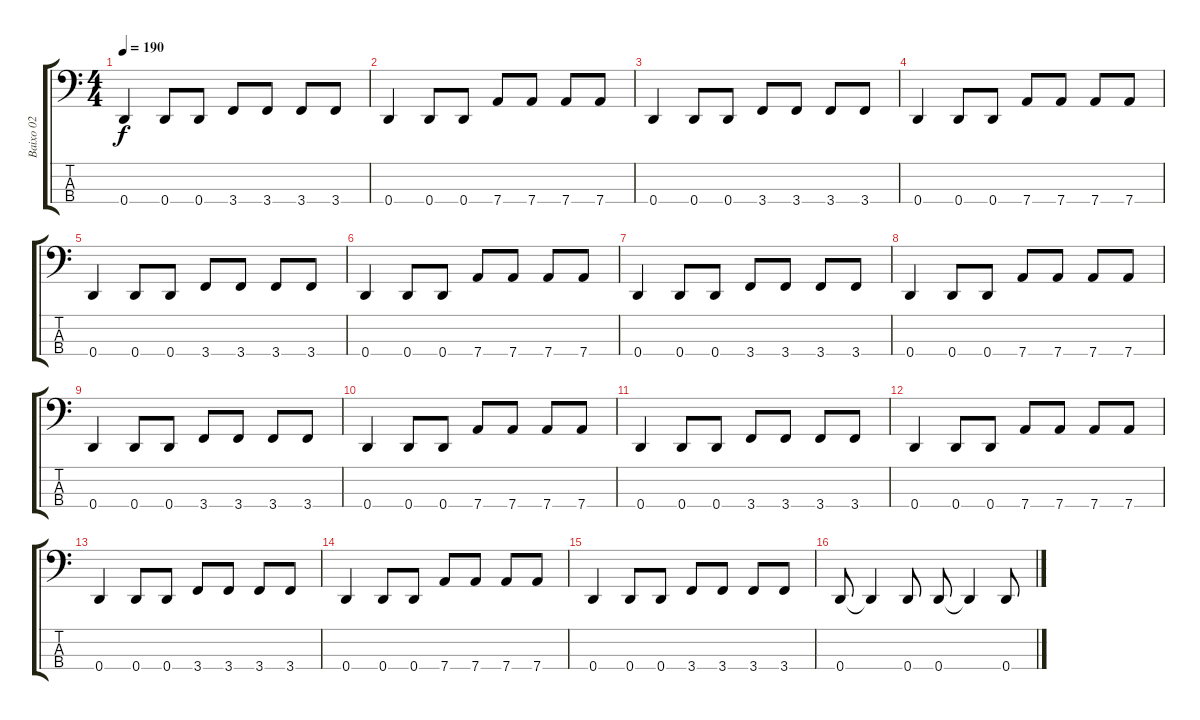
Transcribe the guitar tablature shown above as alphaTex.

\track ("Baixo 02" "Baixo 02") {instrument electricbasspick}
\staff {score tabs}
\tuning (G2 D2 A1 D1) {hide}
\ts (4 4)
\tempo 190
\clef f4
\ks c
0.4.4{dy f} 0.4.8 0.4.8 3.4.8 3.4.8 3.4.8 3.4.8 |
0.4.4 0.4.8 0.4.8 7.4.8 7.4.8 7.4.8 7.4.8 |
0.4.4 0.4.8 0.4.8 3.4.8 3.4.8 3.4.8 3.4.8 |
0.4.4 0.4.8 0.4.8 7.4.8 7.4.8 7.4.8 7.4.8 |
0.4.4 0.4.8 0.4.8 3.4.8 3.4.8 3.4.8 3.4.8 |
0.4.4 0.4.8 0.4.8 7.4.8 7.4.8 7.4.8 7.4.8 |
0.4.4 0.4.8 0.4.8 3.4.8 3.4.8 3.4.8 3.4.8 |
0.4.4 0.4.8 0.4.8 7.4.8 7.4.8 7.4.8 7.4.8 |
0.4.4 0.4.8 0.4.8 3.4.8 3.4.8 3.4.8 3.4.8 |
0.4.4 0.4.8 0.4.8 7.4.8 7.4.8 7.4.8 7.4.8 |
0.4.4 0.4.8 0.4.8 3.4.8 3.4.8 3.4.8 3.4.8 |
0.4.4 0.4.8 0.4.8 7.4.8 7.4.8 7.4.8 7.4.8 |
0.4.4 0.4.8 0.4.8 3.4.8 3.4.8 3.4.8 3.4.8 |
0.4.4 0.4.8 0.4.8 7.4.8 7.4.8 7.4.8 7.4.8 |
0.4.4 0.4.8 0.4.8 3.4.8 3.4.8 3.4.8 3.4.8 |
0.4.8 0.4{t}.4 0.4.8 0.4.8 0.4{t}.4 0.4.8
